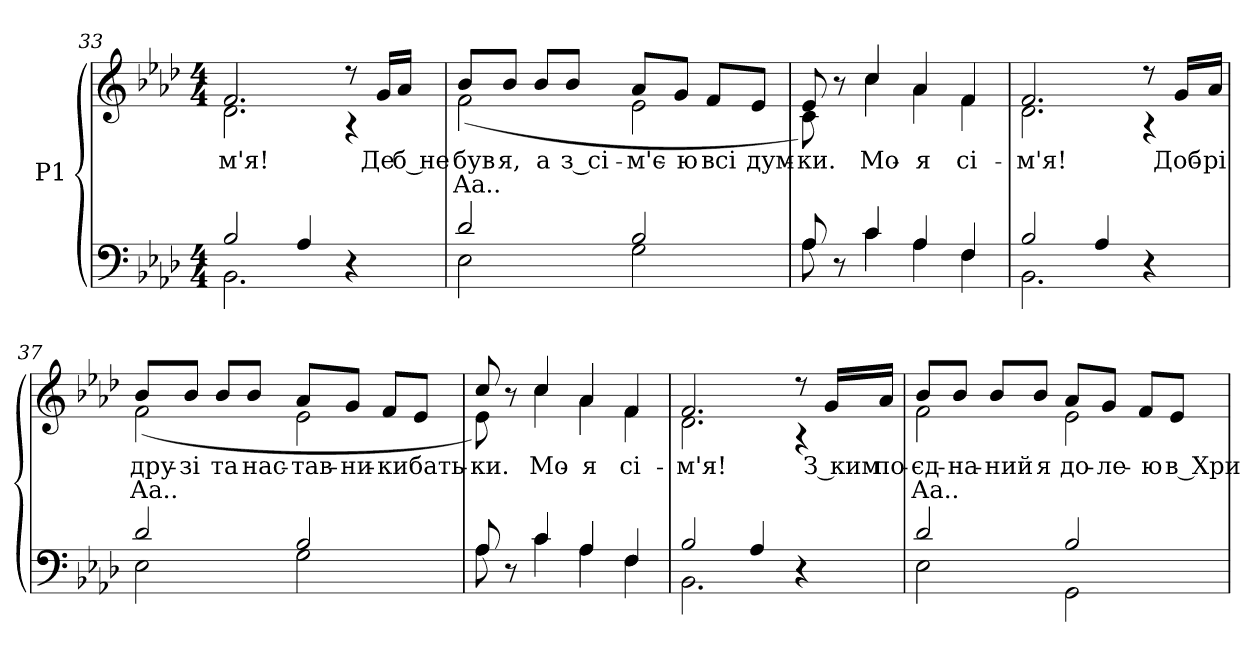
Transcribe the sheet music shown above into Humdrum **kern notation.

**kern	**kern	**text	**text
*part1	*part1	*part1	*part1
*staff2	*staff1	*staff1	*staff1
*I"P1	*	*	*
*clefF4	*clefG2	*	*
*k[b-e-a-d-]	*k[b-e-a-d-]	*	*
*f:	*f:	*	*
*M4/4	*M4/4	*	*
=33	=33	=33	=33
*^	*	*	*
!	!	!	!LO:LY:b:color=#000000	!
*	*	*^	*	*
2B-i/	2.BB-i\	2.fi/	2.d-i\	-м'я!	.
4A-i/	.	.	.	.	.
4r	4ryy	8r	4r	.	.
!	!	!	!	!LO:LY:b:color=#000000	!
.	.	16gi/LL	.	Де	.
!	!	!	!	!LO:LY:b:color=#000000	!
.	.	16a-i/JJ	.	б не	.
!!LO:PB:g=z	!!
=34	=34	=34	=34	=34	=34
!	!	!	!	!LO:LY:b:color=#000000	!LO:LY:b:color=#000000
2d-i/	2E-i\	8b-i/L	(2fi\	був	Аа..
!	!	!	!	!LO:LY:b:color=#000000	!
.	.	8b-i/J	.	я,	.
!	!	!	!	!LO:LY:b:color=#000000	!
.	.	8b-i/L	.	а	.
!	!	!	!	!LO:LY:b:color=#000000	!
.	.	8b-i/J	.	з сі-	.
!	!	!	!	!LO:LY:b:color=#000000	!
2B-i/	2Gi\	8a-i/L	2e-i\	-м'є-	.
!	!	!	!	!LO:LY:b:color=#000000	!
.	.	8gi/J	.	-ю	.
!	!	!	!	!LO:LY:b:color=#000000	!
.	.	8fi/L	.	всі	.
!	!	!	!	!LO:LY:b:color=#000000	!
.	.	8e-i/J	.	дум-	.
=35	=35	=35	=35	=35	=35
!	!	!	!	!LO:LY:b:color=#000000	!
8A-i/	8A-i\	8e-i/	8ci\)	-ки.	.
8r	8ryy	8r	8ryy	.	.
!	!	!	!	!LO:LY:b:color=#000000	!
4ci/	4ci\	4cci/	4cci\	Мо-	.
!	!	!	!	!LO:LY:b:color=#000000	!
4A-i/	4A-i\	4a-i/	4a-i\	-я	.
!	!	!	!	!LO:LY:b:color=#000000	!
4Fi/	4Fi\	4fi/	4fi\	сі-	.
=36	=36	=36	=36	=36	=36
!	!	!	!	!LO:LY:b:color=#000000	!
2B-i/	2.BB-i\	2.fi/	2.d-i\	-м'я!	.
4A-i/	.	.	.	.	.
4r	4ryy	8r	4r	.	.
!	!	!	!	!LO:LY:b:color=#000000	!
.	.	16gi/LL	.	Доб-	.
!	!	!	!	!LO:LY:b:color=#000000	!
.	.	16a-i/JJ	.	-рі	.
!!LO:LB:g=z	!!
=37	=37	=37	=37	=37	=37
!	!	!	!	!LO:LY:b:color=#000000	!LO:LY:b:color=#000000
2d-i/	2E-i\	8b-i/L	(2fi\	дру-	Аа..
!	!	!	!	!LO:LY:b:color=#000000	!
.	.	8b-i/J	.	-зі	.
!	!	!	!	!LO:LY:b:color=#000000	!
.	.	8b-i/L	.	та	.
!	!	!	!	!LO:LY:b:color=#000000	!
.	.	8b-i/J	.	нас-	.
!	!	!	!	!LO:LY:b:color=#000000	!
2B-i/	2Gi\	8a-i/L	2e-i\	-тав-	.
!	!	!	!	!LO:LY:b:color=#000000	!
.	.	8gi/J	.	-ни-	.
!	!	!	!	!LO:LY:b:color=#000000	!
.	.	8fi/L	.	-ки	.
!	!	!	!	!LO:LY:b:color=#000000	!
.	.	8e-i/J	.	бать-	.
=38	=38	=38	=38	=38	=38
!	!	!	!	!LO:LY:b:color=#000000	!
8A-i/	8A-i\	8cci/	8e-i\)	-ки.	.
8r	8ryy	8r	8ryy	.	.
!	!	!	!	!LO:LY:b:color=#000000	!
4ci/	4ci\	4cci/	4cci\	Мо-	.
!	!	!	!	!LO:LY:b:color=#000000	!
4A-i/	4A-i\	4a-i/	4a-i\	-я	.
!	!	!	!	!LO:LY:b:color=#000000	!
4Fi/	4Fi\	4fi/	4fi\	сі-	.
=39	=39	=39	=39	=39	=39
!	!	!	!	!LO:LY:b:color=#000000	!
2B-i/	2.BB-i\	2.fi/	2.d-i\	-м'я!	.
4A-i/	.	.	.	.	.
4r	4ryy	8r	4r	.	.
!	!	!	!	!LO:LY:b:color=#000000	!
.	.	16gi/LL	.	З ким	.
!	!	!	!	!LO:LY:b:color=#000000	!
.	.	16a-i/JJ	.	по-	.
!!LO:LB:g=z	!!
=40	=40	=40	=40	=40	=40
!	!	!	!	!LO:LY:b:color=#000000	!LO:LY:b:color=#000000
2d-i/	2E-i\	8b-i/L	2fi\	-єд-	Аа..
!	!	!	!	!LO:LY:b:color=#000000	!
.	.	8b-i/J	.	-на-	.
!	!	!	!	!LO:LY:b:color=#000000	!
.	.	8b-i/L	.	-ний	.
!	!	!	!	!LO:LY:b:color=#000000	!
.	.	8b-i/J	.	я	.
!	!	!	!	!LO:LY:b:color=#000000	!
2B-i/	2GGi\	8a-i/L	2e-i\	до-	.
!	!	!	!	!LO:LY:b:color=#000000	!
.	.	8gi/J	.	-ле-	.
!	!	!	!	!LO:LY:b:color=#000000	!
.	.	8fi/L	.	-ю	.
!	!	!	!	!LO:LY:b:color=#000000	!
.	.	8e-i/J	.	в Хри-	.
*v	*v	*	*	*	*
*	*v	*v	*	*
=	=	=	=
*-	*-	*-	*-
